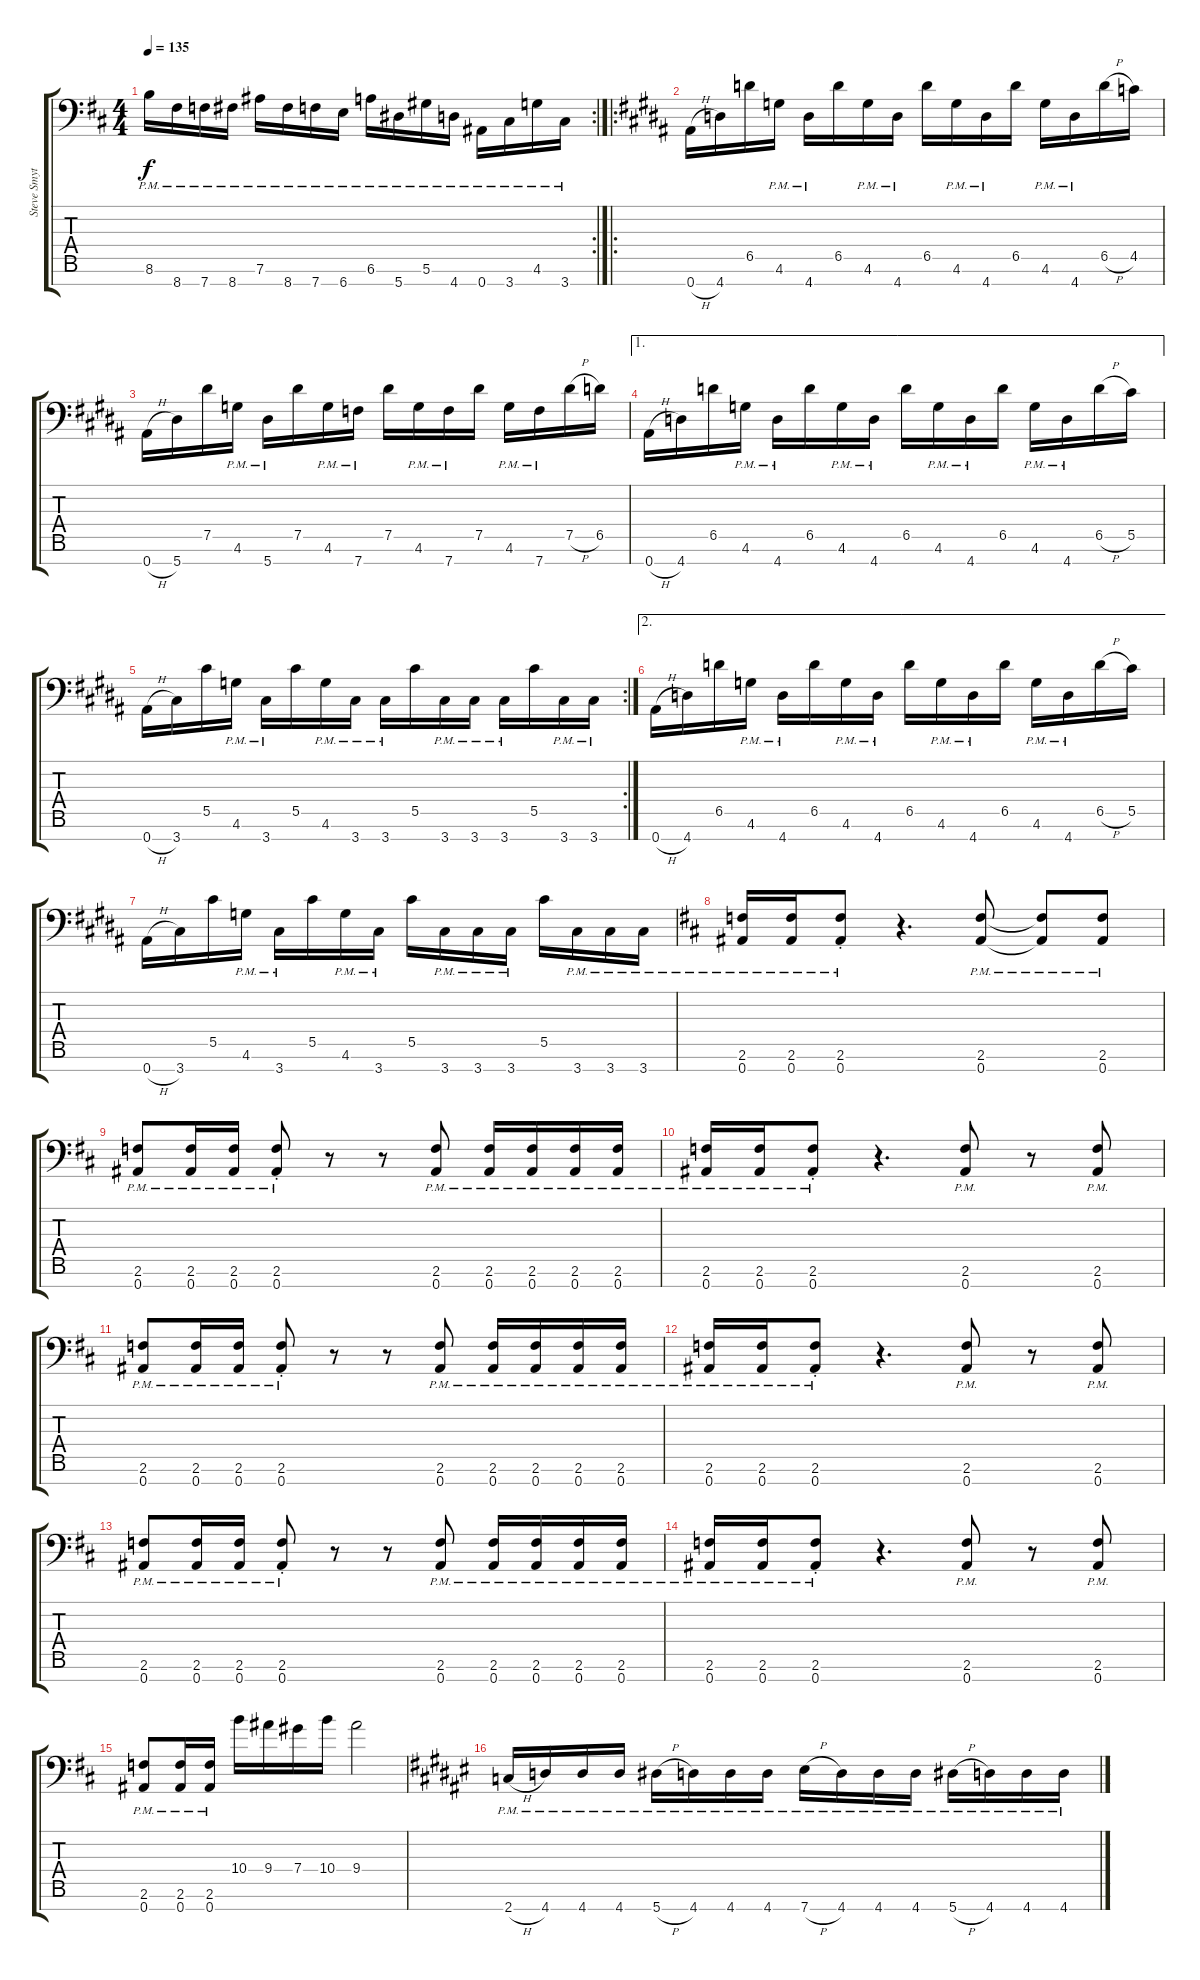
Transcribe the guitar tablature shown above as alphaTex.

\track ("Steve Smyth" "Steve Smyt") {instrument distortionguitar}
\staff {score tabs}
\tuning (Eb4 Bb3 Gb3 Db3 Ab2 Eb2 Bb1) {hide}
\rc 2
\ts (4 4)
\tempo 135
\clef f4
\ks d
8.6{pm}.16{dy f} 8.7{pm}.16 7.7{pm}.16 8.7{pm}.16 7.6{pm}.16 8.7{pm}.16 7.7{pm}.16 6.7{pm}.16 6.6{pm}.16 5.7{pm}.16 5.6{pm}.16 4.7{pm}.16 0.7{pm}.16 3.7{pm}.16 4.6{pm}.16 3.7{pm}.16 |
\ro
\ks b
0.7{h}.16 4.7.16 6.5.16 4.6{pm}.16 4.7{pm}.16 6.5.16 4.6{pm}.16 4.7{pm}.16 6.5.16 4.6{pm}.16 4.7{pm}.16 6.5.16 4.6{pm}.16 4.7{pm}.16 6.5{h}.16 4.5.16 |
0.7{h}.16 5.7.16 7.5.16 4.6{pm}.16 5.7{pm}.16 7.5.16 4.6{pm}.16 7.7{pm}.16 7.5.16 4.6{pm}.16 7.7{pm}.16 7.5.16 4.6{pm}.16 7.7{pm}.16 7.5{h}.16 6.5.16 |
\ae 1
0.7{h}.16 4.7.16 6.5.16 4.6{pm}.16 4.7{pm}.16 6.5.16 4.6{pm}.16 4.7{pm}.16 6.5.16 4.6{pm}.16 4.7{pm}.16 6.5.16 4.6{pm}.16 4.7{pm}.16 6.5{h}.16 5.5.16 |
\rc 2
0.7{h}.16 3.7.16 5.5.16 4.6{pm}.16 3.7{pm}.16 5.5.16 4.6{pm}.16 3.7{pm}.16 3.7{pm}.16 5.5.16 3.7{pm}.16 3.7{pm}.16 3.7{pm}.16 5.5.16 3.7{pm}.16 3.7{pm}.16 |
\ae 2
0.7{h}.16 4.7.16 6.5.16 4.6{pm}.16 4.7{pm}.16 6.5.16 4.6{pm}.16 4.7{pm}.16 6.5.16 4.6{pm}.16 4.7{pm}.16 6.5.16 4.6{pm}.16 4.7{pm}.16 6.5{h}.16 5.5.16 |
0.7{h}.16 3.7.16 5.5.16 4.6{pm}.16 3.7{pm}.16 5.5.16 4.6{pm}.16 3.7{pm}.16 5.5.16 3.7{pm}.16 3.7{pm}.16 3.7{pm}.16 5.5.16 3.7{pm}.16 3.7{pm}.16 3.7{pm}.16 |
\ks d
(2.6{pm} 0.7{pm}).16 (2.6{pm} 0.7{pm}).16 (2.6{pm st} 0.7{pm st}).8 r.4{d} (2.6{pm} 0.7{pm}).8 (2.6{pm t} 0.7{pm t}).8 (2.6{pm} 0.7{pm}).8 |
(2.6{pm} 0.7{pm}).8 (2.6{pm} 0.7{pm}).16 (2.6{pm} 0.7{pm}).16 (2.6{pm st} 0.7{pm st}).8 r.8 r.8 (2.6{pm} 0.7{pm}).8 (2.6{pm} 0.7{pm}).16 (2.6{pm} 0.7{pm}).16 (2.6{pm} 0.7{pm}).16 (2.6{pm} 0.7{pm}).16 |
(2.6{pm} 0.7{pm}).16 (2.6{pm} 0.7{pm}).16 (2.6{pm st} 0.7{pm st}).8 r.4{d} (2.6{pm} 0.7{pm}).8 r.8 (2.6{pm} 0.7{pm}).8 |
(2.6{pm} 0.7{pm}).8 (2.6{pm} 0.7{pm}).16 (2.6{pm} 0.7{pm}).16 (2.6{pm st} 0.7{pm st}).8 r.8 r.8 (2.6{pm} 0.7{pm}).8 (2.6{pm} 0.7{pm}).16 (2.6{pm} 0.7{pm}).16 (2.6{pm} 0.7{pm}).16 (2.6{pm} 0.7{pm}).16 |
(2.6{pm} 0.7{pm}).16 (2.6{pm} 0.7{pm}).16 (2.6{pm st} 0.7{pm st}).8 r.4{d} (2.6{pm} 0.7{pm}).8 r.8 (2.6{pm} 0.7{pm}).8 |
(2.6{pm} 0.7{pm}).8 (2.6{pm} 0.7{pm}).16 (2.6{pm} 0.7{pm}).16 (2.6{pm st} 0.7{pm st}).8 r.8 r.8 (2.6{pm} 0.7{pm}).8 (2.6{pm} 0.7{pm}).16 (2.6{pm} 0.7{pm}).16 (2.6{pm} 0.7{pm}).16 (2.6{pm} 0.7{pm}).16 |
(2.6{pm} 0.7{pm}).16 (2.6{pm} 0.7{pm}).16 (2.6{pm st} 0.7{pm st}).8 r.4{d} (2.6{pm} 0.7{pm}).8 r.8 (2.6{pm} 0.7{pm}).8 |
(2.6{pm} 0.7{pm}).8 (2.6{pm} 0.7{pm}).16 (2.6{pm} 0.7{pm}).16 10.4.16 9.4.16 7.4.16 10.4.16 9.4.2 |
\ks f#
2.7{h pm}.16 4.7{pm}.16 4.7{pm}.16 4.7{pm}.16 5.7{h pm}.16 4.7{pm}.16 4.7{pm}.16 4.7{pm}.16 7.7{h pm}.16 4.7{pm}.16 4.7{pm}.16 4.7{pm}.16 5.7{h pm}.16 4.7{pm}.16 4.7{pm}.16 4.7{pm}.16
